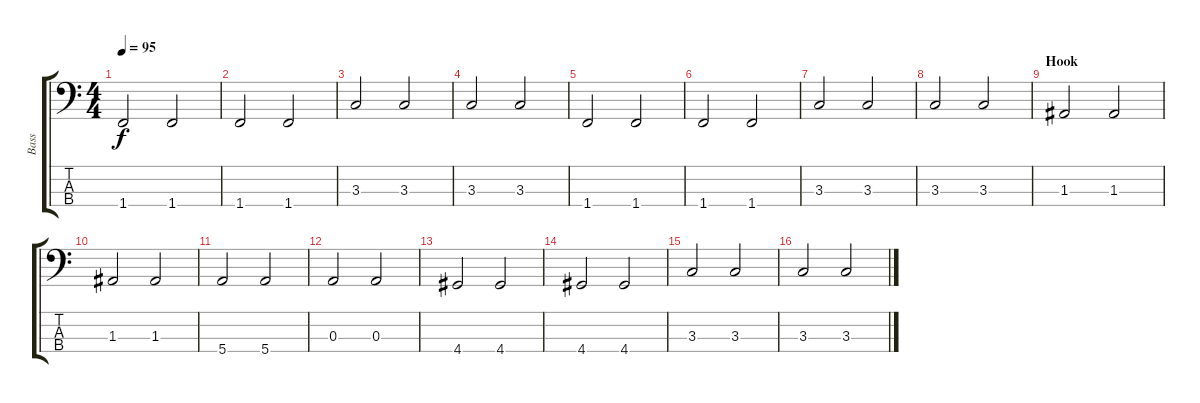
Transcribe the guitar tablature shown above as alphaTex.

\track ("Bass" "Bass") {instrument electricbassfinger}
\staff {score tabs}
\tuning (G2 D2 A1 E1) {hide}
\ts (4 4)
\tempo 95
\clef f4
\ks c
1.4.2{dy f} 1.4.2 |
1.4.2 1.4.2 |
3.3.2 3.3.2 |
3.3.2 3.3.2 |
1.4.2 1.4.2 |
1.4.2 1.4.2 |
3.3.2 3.3.2 |
3.3.2 3.3.2 |
\section ("" "Hook")
1.3.2 1.3.2 |
1.3.2 1.3.2 |
5.4.2 5.4.2 |
0.3.2 0.3.2 |
4.4.2 4.4.2 |
4.4.2 4.4.2 |
3.3.2 3.3.2 |
3.3.2 3.3.2
